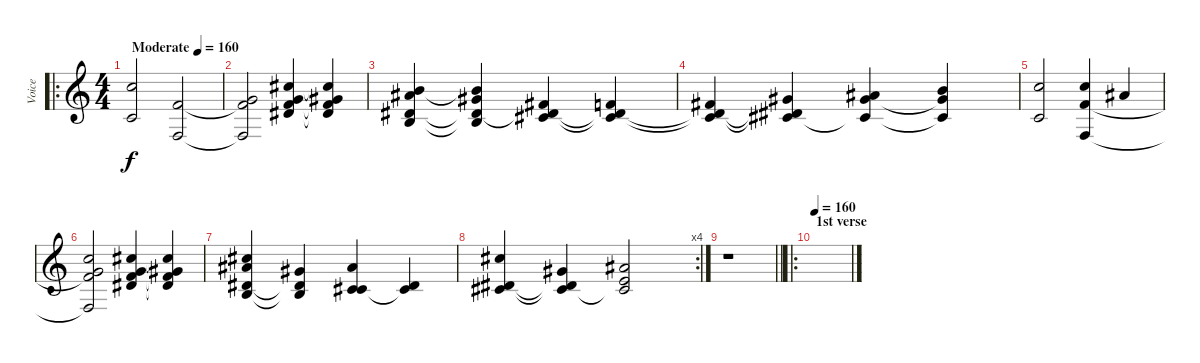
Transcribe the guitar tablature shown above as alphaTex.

\track ("Voice" "Voice") {instrument choiraahs}
\staff {score}
\tuning (E4 B3 G3 D3 A2 E2) {hide}
\ro
\ts (4 4)
\tempo (160 "Moderate")
\clef g2
\ks c
(8.1 5.3).2{dy f instrument choiraahs} (6.2 3.4).2 |
(3.1 6.2{t} 3.4{t}).2 (1.1 8.2 18.3 13.4).4 (1.1{t} 9.2 18.3{t} 13.4{t}).4 |
(7.1 11.2 8.3 9.4).4 (7.1{t} 9.2 8.3{t} 9.4{t}).4 (7.2 8.3{t} 11.4).4 (6.2 8.3{t} 11.4{t}).4 |
(7.2 8.3{t} 11.4{t}).4 (9.2 8.3{t} 11.4{t}).4 (6.1 13.3 11.4{t}).4 (7.1 13.3{t} 11.4{t}).4 |
(8.1 5.3).2 (8.1 6.2 3.4).4 6.1.4 |
(3.1 6.2{t} 17.3 3.4{t}).2 (1.1 8.2 18.3 13.4).4 (1.1{t} 9.2 18.3{t} 13.4{t}).4 |
(9.1 11.2 8.3 9.4).4 (4.1 8.3{t} 9.4{t}).4 (11.2 6.3 11.4).4 (4.2 11.4{t}).4 |
\rc 4
(9.1 2.2 8.3).4 (4.1 2.2{t} 8.3{t}).4 (6.1 2.2{t} 9.3).2 |
\barLineRight lightlight
r.1 |
\ro
\section ("" "1st verse")
\tempo 160
